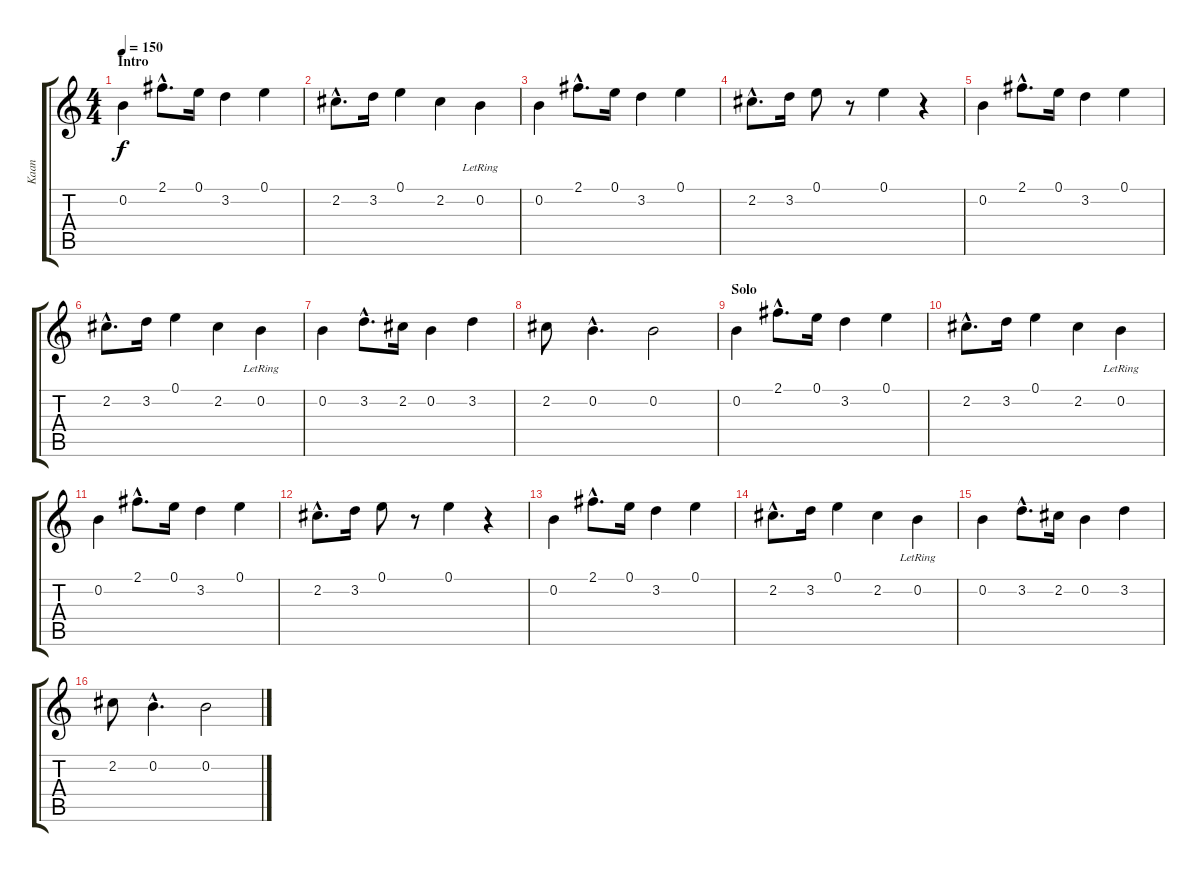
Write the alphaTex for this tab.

\track ("Kaan" "Kaan") {instrument electricguitarclean}
\staff {score tabs}
\tuning (E4 B3 G3 D3 A2 E2) {hide}
\ts (4 4)
\section ("" "İntro")
\tempo 150
\clef g2
\ks c
0.2.4{dy f instrument electricguitarclean} 2.1{hac}.8{d} 0.1.16 3.2.4 0.1.4 |
2.2{hac}.8{d} 3.2.16 0.1.4 2.2.4 0.2{lr}.4 |
0.2.4 2.1{hac}.8{d} 0.1.16 3.2.4 0.1.4 |
2.2{hac}.8{d} 3.2.16 0.1.8 r.8 0.1.4 r.4 |
0.2.4 2.1{hac}.8{d} 0.1.16 3.2.4 0.1.4 |
2.2{hac}.8{d} 3.2.16 0.1.4 2.2.4 0.2{lr}.4 |
0.2.4 3.2{hac}.8{d} 2.2.16 0.2.4 3.2.4 |
2.2.8 0.2{hac}.4{d} 0.2.2 |
\section ("" "Solo")
0.2.4 2.1{hac}.8{d} 0.1.16 3.2.4 0.1.4 |
2.2{hac}.8{d} 3.2.16 0.1.4 2.2.4 0.2{lr}.4 |
0.2.4 2.1{hac}.8{d} 0.1.16 3.2.4 0.1.4 |
2.2{hac}.8{d} 3.2.16 0.1.8 r.8 0.1.4 r.4 |
0.2.4 2.1{hac}.8{d} 0.1.16 3.2.4 0.1.4 |
2.2{hac}.8{d} 3.2.16 0.1.4 2.2.4 0.2{lr}.4 |
0.2.4 3.2{hac}.8{d} 2.2.16 0.2.4 3.2.4 |
2.2.8 0.2{hac}.4{d} 0.2.2
